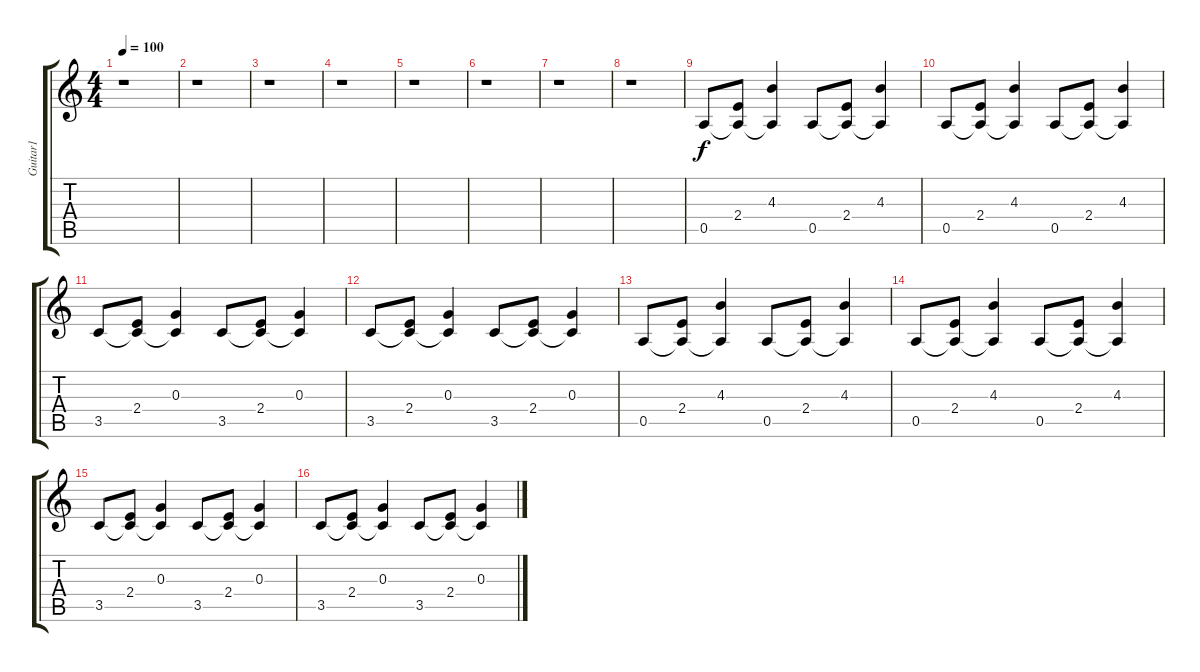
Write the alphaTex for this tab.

\track ("Guitar1" "Guitar1") {instrument electricguitarclean}
\staff {score tabs}
\tuning (E4 B3 G3 D3 A2 E2) {hide}
\ts (4 4)
\tempo 100
\clef g2
\ks c
r.1{dy f instrument electricguitarclean} |
r.1 |
r.1 |
r.1 |
r.1 |
r.1 |
r.1 |
r.1 |
0.5.8 (2.4 0.5{t}).8 (4.3 0.5{t}).4 0.5.8 (2.4 0.5{t}).8 (4.3 0.5{t}).4 |
0.5.8 (2.4 0.5{t}).8 (4.3 0.5{t}).4 0.5.8 (2.4 0.5{t}).8 (4.3 0.5{t}).4 |
3.5.8 (2.4 3.5{t}).8 (0.3 3.5{t}).4 3.5.8 (2.4 3.5{t}).8 (0.3 3.5{t}).4 |
3.5.8 (2.4 3.5{t}).8 (0.3 3.5{t}).4 3.5.8 (2.4 3.5{t}).8 (0.3 3.5{t}).4 |
0.5.8 (2.4 0.5{t}).8 (4.3 0.5{t}).4 0.5.8 (2.4 0.5{t}).8 (4.3 0.5{t}).4 |
0.5.8 (2.4 0.5{t}).8 (4.3 0.5{t}).4 0.5.8 (2.4 0.5{t}).8 (4.3 0.5{t}).4 |
3.5.8 (2.4 3.5{t}).8 (0.3 3.5{t}).4 3.5.8 (2.4 3.5{t}).8 (0.3 3.5{t}).4 |
3.5.8 (2.4 3.5{t}).8 (0.3 3.5{t}).4 3.5.8 (2.4 3.5{t}).8 (0.3 3.5{t}).4
